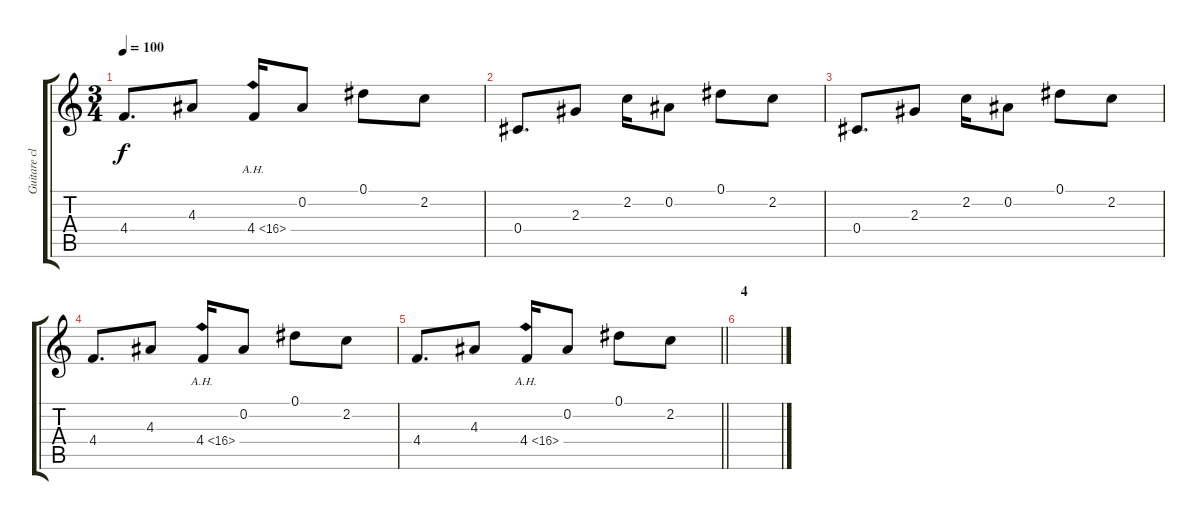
\track ("Guitare clean droite" "Guitare cl") {instrument electricguitarjazz}
\staff {score tabs}
\tuning (Eb4 Bb3 Gb3 Db3 Ab2 Db2) {hide}
\ts (3 4)
\tempo 100
\clef g2
\ks c
4.4.8{d dy f} 4.3.8 4.4{ah 12}.16 0.2.8 0.1.8 2.2.8 |
0.4.8{d} 2.3.8 2.2.16 0.2.8 0.1.8 2.2.8 |
0.4.8{d} 2.3.8 2.2.16 0.2.8 0.1.8 2.2.8 |
4.4.8{d} 4.3.8 4.4{ah 12}.16 0.2.8 0.1.8 2.2.8 |
\barLineRight lightlight
4.4.8{d} 4.3.8 4.4{ah 12}.16 0.2.8 0.1.8 2.2.8 |
\section ("" "4")
